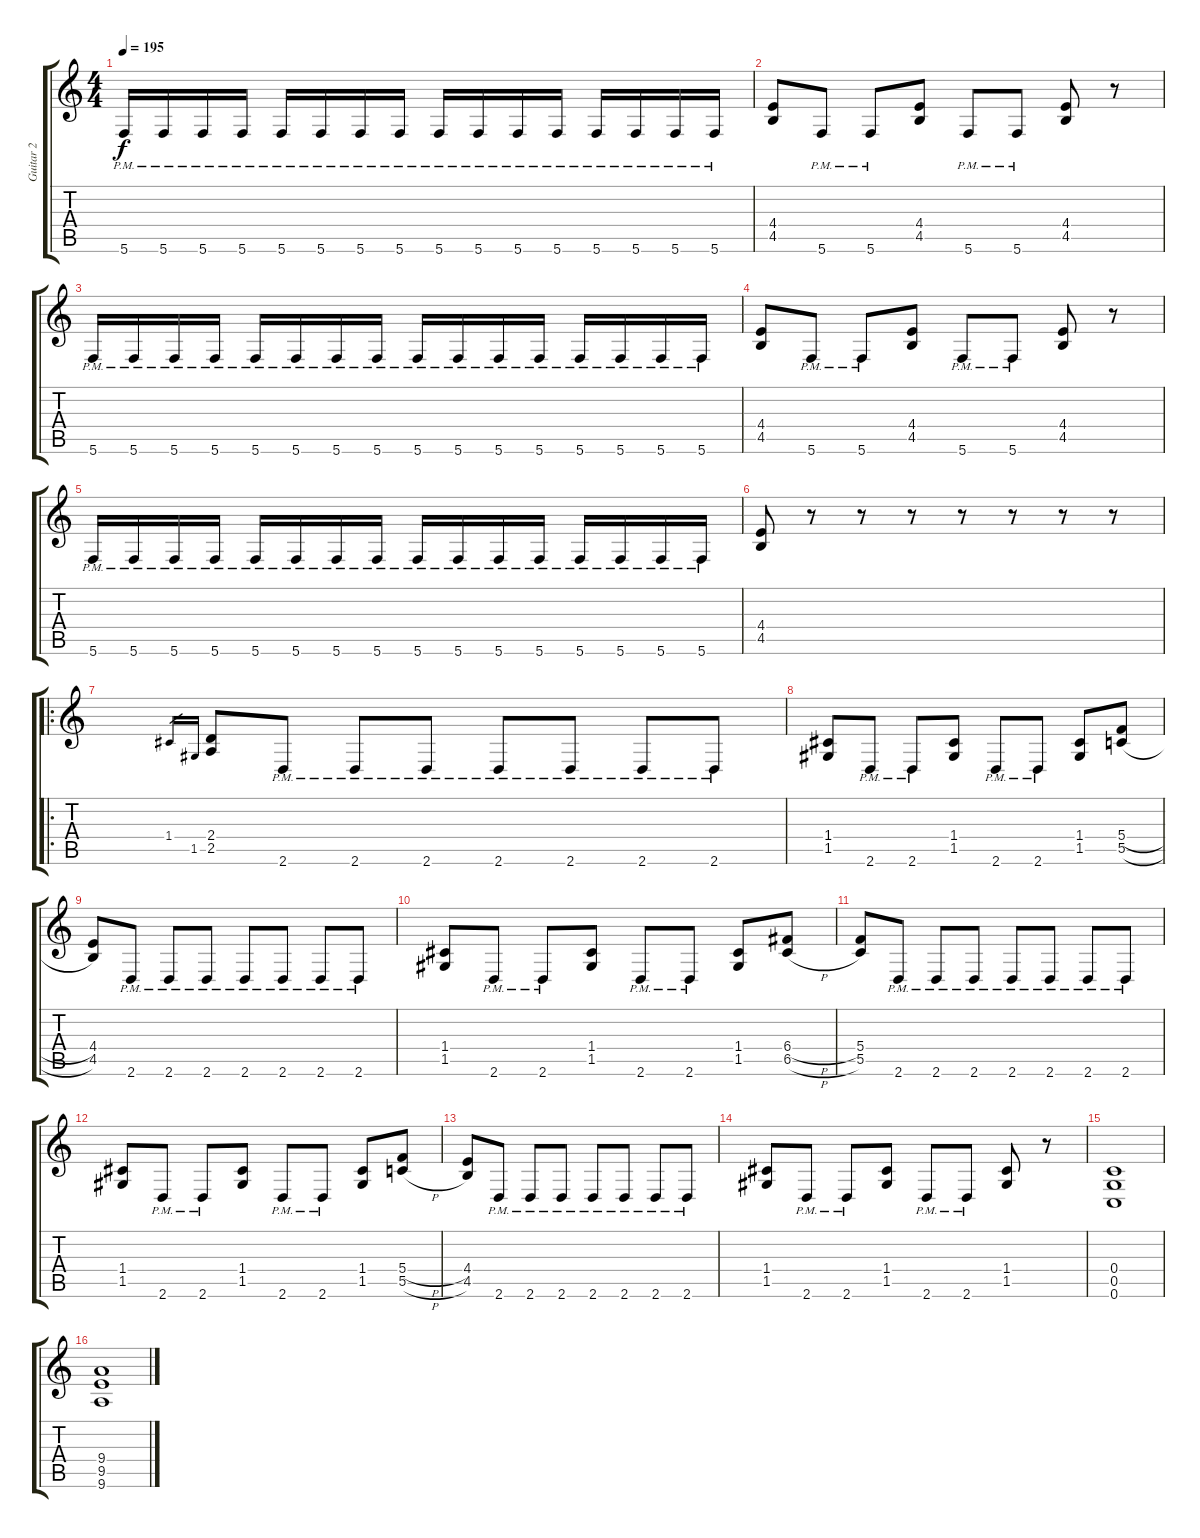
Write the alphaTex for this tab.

\track ("Guitar 2" "Guitar 2") {instrument distortionguitar}
\staff {score tabs}
\tuning (D4 A3 F3 C3 G2 C2) {hide}
\ts (4 4)
\tempo 195
\clef g2
\ks c
5.6{pm}.16{dy f} 5.6{pm}.16 5.6{pm}.16 5.6{pm}.16 5.6{pm}.16 5.6{pm}.16 5.6{pm}.16 5.6{pm}.16 5.6{pm}.16 5.6{pm}.16 5.6{pm}.16 5.6{pm}.16 5.6{pm}.16 5.6{pm}.16 5.6{pm}.16 5.6{pm}.16 |
(4.4 4.5).8 5.6{pm}.8 5.6{pm}.8 (4.4 4.5).8 5.6{pm}.8 5.6{pm}.8 (4.4 4.5).8 r.8 |
5.6{pm}.16 5.6{pm}.16 5.6{pm}.16 5.6{pm}.16 5.6{pm}.16 5.6{pm}.16 5.6{pm}.16 5.6{pm}.16 5.6{pm}.16 5.6{pm}.16 5.6{pm}.16 5.6{pm}.16 5.6{pm}.16 5.6{pm}.16 5.6{pm}.16 5.6{pm}.16 |
(4.4 4.5).8 5.6{pm}.8 5.6{pm}.8 (4.4 4.5).8 5.6{pm}.8 5.6{pm}.8 (4.4 4.5).8 r.8 |
5.6{pm}.16 5.6{pm}.16 5.6{pm}.16 5.6{pm}.16 5.6{pm}.16 5.6{pm}.16 5.6{pm}.16 5.6{pm}.16 5.6{pm}.16 5.6{pm}.16 5.6{pm}.16 5.6{pm}.16 5.6{pm}.16 5.6{pm}.16 5.6{pm}.16 5.6{pm}.16 |
(4.4 4.5).8 r.8 r.8 r.8 r.8 r.8 r.8 r.8 |
\ro
1.4.16{gr} 1.5.16{gr} (2.4 2.5).8 2.6{pm}.8 2.6{pm}.8 2.6{pm}.8 2.6{pm}.8 2.6{pm}.8 2.6{pm}.8 2.6{pm}.8 |
(1.4 1.5).8 2.6{pm}.8 2.6{pm}.8 (1.4 1.5).8 2.6{pm}.8 2.6{pm}.8 (1.4 1.5).8 (5.4{h} 5.5{h}).8 |
(4.4 4.5).8 2.6{pm}.8 2.6{pm}.8 2.6{pm}.8 2.6{pm}.8 2.6{pm}.8 2.6{pm}.8 2.6{pm}.8 |
(1.4 1.5).8 2.6{pm}.8 2.6{pm}.8 (1.4 1.5).8 2.6{pm}.8 2.6{pm}.8 (1.4 1.5).8 (6.4{h} 6.5{h}).8 |
(5.4 5.5).8 2.6{pm}.8 2.6{pm}.8 2.6{pm}.8 2.6{pm}.8 2.6{pm}.8 2.6{pm}.8 2.6{pm}.8 |
(1.4 1.5).8 2.6{pm}.8 2.6{pm}.8 (1.4 1.5).8 2.6{pm}.8 2.6{pm}.8 (1.4 1.5).8 (5.4{h} 5.5{h}).8 |
(4.4 4.5).8 2.6{pm}.8 2.6{pm}.8 2.6{pm}.8 2.6{pm}.8 2.6{pm}.8 2.6{pm}.8 2.6{pm}.8 |
(1.4 1.5).8 2.6{pm}.8 2.6{pm}.8 (1.4 1.5).8 2.6{pm}.8 2.6{pm}.8 (1.4 1.5).8 r.8 |
(0.4 0.5 0.6).1 |
(9.4 9.5 9.6).1
